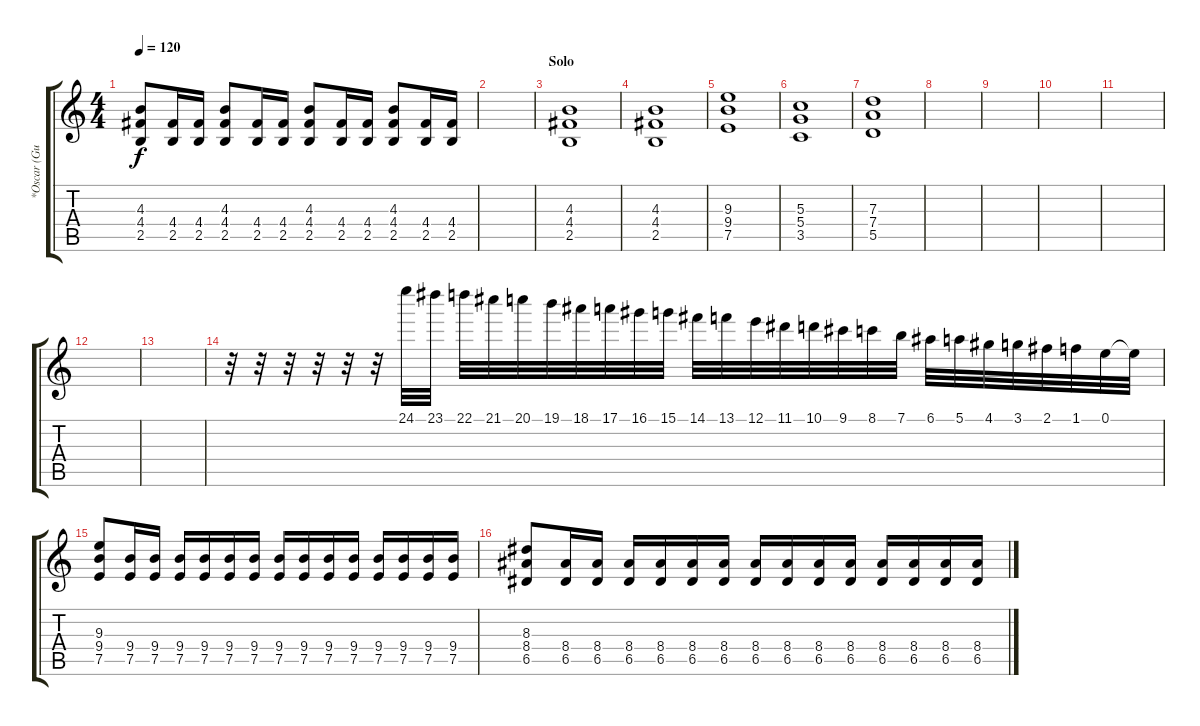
\track ("*Oscar (Guitar II)" "*Oscar (Gu") {instrument distortionguitar}
\staff {score tabs}
\tuning (E4 B3 G3 D3 A2 E2) {hide}
\ts (4 4)
\tempo 120
\clef g2
\ks c
(4.3 4.4 2.5).8{dy f} (4.4 2.5).16 (4.4 2.5).16 (4.3 4.4 2.5).8 (4.4 2.5).16 (4.4 2.5).16 (4.3 4.4 2.5).8 (4.4 2.5).16 (4.4 2.5).16 (4.3 4.4 2.5).8 (4.4 2.5).16 (4.4 2.5).16 |
|
\section ("" "Solo")
(4.3 4.4 2.5).1 |
(4.3 4.4 2.5).1 |
(9.3 9.4 7.5).1 |
(5.3 5.4 3.5).1 |
(7.3 7.4 5.5).1 |
|
|
|
|
|
|
r.32 r.32 r.32 r.32 r.32 r.32{instrument guitarfretnoise} 24.1.32 23.1.32 22.1.32 21.1.32 20.1.32 19.1.32 18.1.32 17.1.32 16.1.32 15.1.32 14.1.32 13.1.32 12.1.32 11.1.32 10.1.32 9.1.32 8.1.32 7.1.32 6.1.32 5.1.32 4.1.32 3.1.32 2.1.32 1.1.32 0.1.32 0.1{t}.32 |
(9.3 9.4 7.5).8{instrument distortionguitar} (9.4 7.5).16 (9.4 7.5).16 (9.4 7.5).16 (9.4 7.5).16 (9.4 7.5).16 (9.4 7.5).16 (9.4 7.5).16 (9.4 7.5).16 (9.4 7.5).16 (9.4 7.5).16 (9.4 7.5).16 (9.4 7.5).16 (9.4 7.5).16 (9.4 7.5).16 |
(8.3 8.4 6.5).8 (8.4 6.5).16 (8.4 6.5).16 (8.4 6.5).16 (8.4 6.5).16 (8.4 6.5).16 (8.4 6.5).16 (8.4 6.5).16 (8.4 6.5).16 (8.4 6.5).16 (8.4 6.5).16 (8.4 6.5).16 (8.4 6.5).16 (8.4 6.5).16 (8.4 6.5).16
